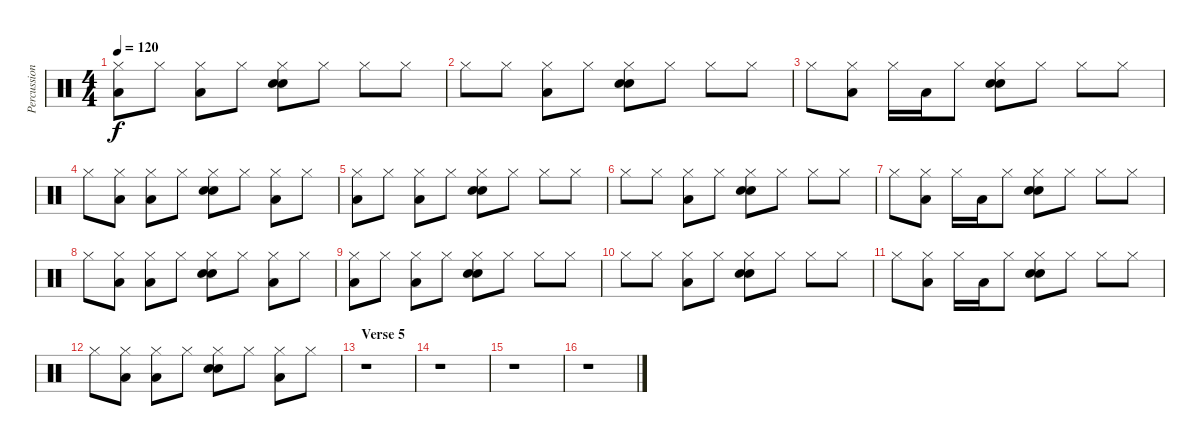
\track ("Percussions" "Percussion") {instrument percussion}
\staff {score}
\articulation defaults
\ts (4 4)
\tempo 120
\clef neutral
\ks c
("Hi-Hat (closed)" "Low Tom (hit)").8{dy f} "Hi-Hat (closed)".8 ("Hi-Hat (closed)" "Low Tom (hit)").8 "Hi-Hat (closed)".8 ("Hi-Hat (closed)" "Snare (hit) 2" "Hand Clap (hit)").8 "Hi-Hat (closed)".8 "Hi-Hat (closed)".8 "Hi-Hat (closed)".8 |
"Hi-Hat (closed)".8 "Hi-Hat (closed)".8 ("Hi-Hat (closed)" "Low Tom (hit)").8 "Hi-Hat (closed)".8 ("Hi-Hat (closed)" "Snare (hit) 2" "Hand Clap (hit)").8 "Hi-Hat (closed)".8 "Hi-Hat (closed)".8 "Hi-Hat (closed)".8 |
"Hi-Hat (closed)".8 ("Hi-Hat (closed)" "Low Tom (hit)").8 "Hi-Hat (closed)".16 "Low Tom (hit)".16 "Hi-Hat (closed)".8 ("Hi-Hat (closed)" "Snare (hit) 2" "Hand Clap (hit)").8 "Hi-Hat (closed)".8 "Hi-Hat (closed)".8 "Hi-Hat (closed)".8 |
"Hi-Hat (closed)".8 ("Hi-Hat (closed)" "Low Tom (hit)").8 ("Hi-Hat (closed)" "Low Tom (hit)").8 "Hi-Hat (closed)".8 ("Hi-Hat (closed)" "Snare (hit) 2" "Hand Clap (hit)").8 "Hi-Hat (closed)".8 ("Hi-Hat (closed)" "Low Tom (hit)").8 "Hi-Hat (closed)".8 |
("Hi-Hat (closed)" "Low Tom (hit)").8 "Hi-Hat (closed)".8 ("Hi-Hat (closed)" "Low Tom (hit)").8 "Hi-Hat (closed)".8 ("Hi-Hat (closed)" "Snare (hit) 2" "Hand Clap (hit)").8 "Hi-Hat (closed)".8 "Hi-Hat (closed)".8 "Hi-Hat (closed)".8 |
"Hi-Hat (closed)".8 "Hi-Hat (closed)".8 ("Hi-Hat (closed)" "Low Tom (hit)").8 "Hi-Hat (closed)".8 ("Hi-Hat (closed)" "Snare (hit) 2" "Hand Clap (hit)").8 "Hi-Hat (closed)".8 "Hi-Hat (closed)".8 "Hi-Hat (closed)".8 |
"Hi-Hat (closed)".8 ("Hi-Hat (closed)" "Low Tom (hit)").8 "Hi-Hat (closed)".16 "Low Tom (hit)".16 "Hi-Hat (closed)".8 ("Hi-Hat (closed)" "Snare (hit) 2" "Hand Clap (hit)").8 "Hi-Hat (closed)".8 "Hi-Hat (closed)".8 "Hi-Hat (closed)".8 |
"Hi-Hat (closed)".8 ("Hi-Hat (closed)" "Low Tom (hit)").8 ("Hi-Hat (closed)" "Low Tom (hit)").8 "Hi-Hat (closed)".8 ("Hi-Hat (closed)" "Snare (hit) 2" "Hand Clap (hit)").8 "Hi-Hat (closed)".8 ("Hi-Hat (closed)" "Low Tom (hit)").8 "Hi-Hat (closed)".8 |
("Hi-Hat (closed)" "Low Tom (hit)").8 "Hi-Hat (closed)".8 ("Hi-Hat (closed)" "Low Tom (hit)").8 "Hi-Hat (closed)".8 ("Hi-Hat (closed)" "Snare (hit) 2" "Hand Clap (hit)").8 "Hi-Hat (closed)".8 "Hi-Hat (closed)".8 "Hi-Hat (closed)".8 |
"Hi-Hat (closed)".8 "Hi-Hat (closed)".8 ("Hi-Hat (closed)" "Low Tom (hit)").8 "Hi-Hat (closed)".8 ("Hi-Hat (closed)" "Snare (hit) 2" "Hand Clap (hit)").8 "Hi-Hat (closed)".8 "Hi-Hat (closed)".8 "Hi-Hat (closed)".8 |
"Hi-Hat (closed)".8 ("Hi-Hat (closed)" "Low Tom (hit)").8 "Hi-Hat (closed)".16 "Low Tom (hit)".16 "Hi-Hat (closed)".8 ("Hi-Hat (closed)" "Snare (hit) 2" "Hand Clap (hit)").8 "Hi-Hat (closed)".8 "Hi-Hat (closed)".8 "Hi-Hat (closed)".8 |
"Hi-Hat (closed)".8 ("Hi-Hat (closed)" "Low Tom (hit)").8 ("Hi-Hat (closed)" "Low Tom (hit)").8 "Hi-Hat (closed)".8 ("Hi-Hat (closed)" "Snare (hit) 2" "Hand Clap (hit)").8 "Hi-Hat (closed)".8 ("Hi-Hat (closed)" "Low Tom (hit)").8 "Hi-Hat (closed)".8 |
\section ("" "Verse 5")
r.1 |
r.1 |
r.1 |
r.1
